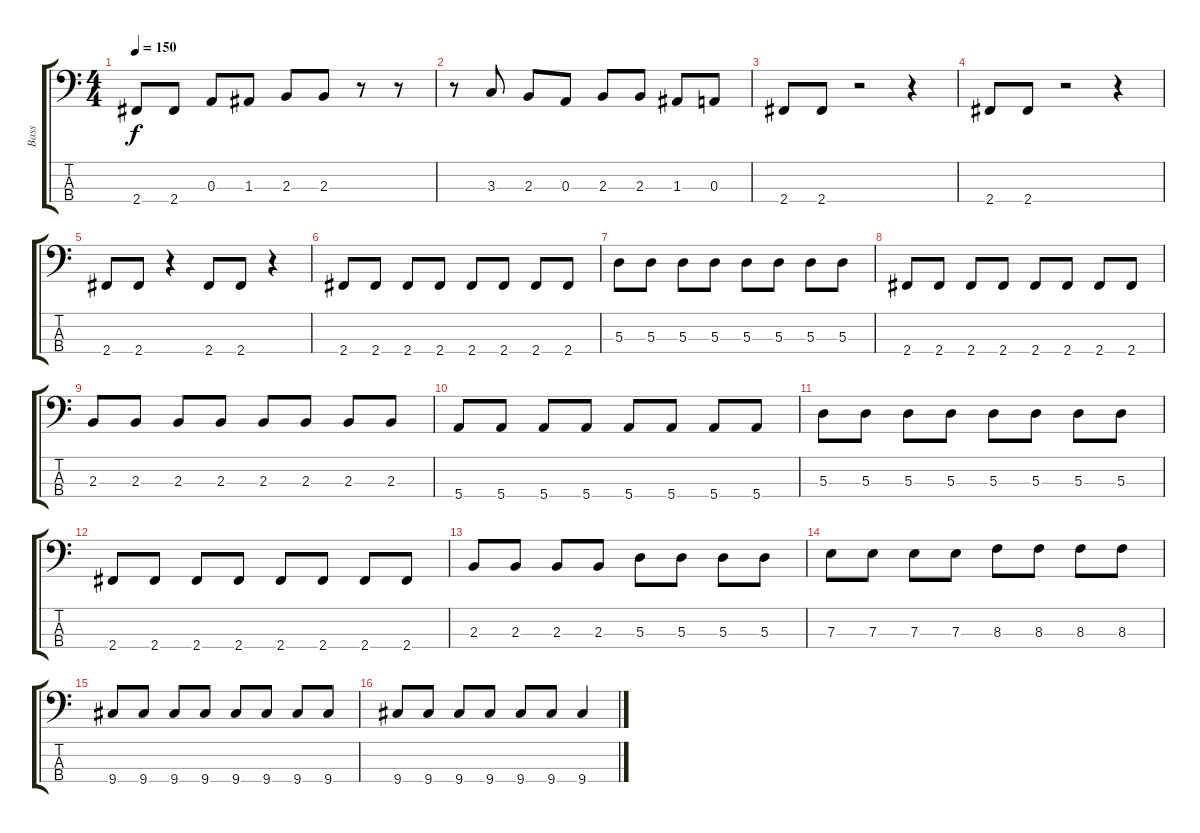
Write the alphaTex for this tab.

\track ("Bass" "Bass") {instrument electricbasspick}
\staff {score tabs}
\tuning (G2 D2 A1 E1) {hide}
\ts (4 4)
\tempo 150
\clef f4
\ks c
2.4.8{dy f} 2.4.8 0.3.8 1.3.8 2.3.8 2.3.8 r.8 r.8 |
r.8 3.3.8 2.3.8 0.3.8 2.3.8 2.3.8 1.3.8 0.3.8 |
2.4.8 2.4.8 r.2 r.4 |
2.4.8 2.4.8 r.2 r.4 |
2.4.8 2.4.8 r.4 2.4.8 2.4.8 r.4 |
2.4.8 2.4.8 2.4.8 2.4.8 2.4.8 2.4.8 2.4.8 2.4.8 |
5.3.8 5.3.8 5.3.8 5.3.8 5.3.8 5.3.8 5.3.8 5.3.8 |
2.4.8 2.4.8 2.4.8 2.4.8 2.4.8 2.4.8 2.4.8 2.4.8 |
2.3.8 2.3.8 2.3.8 2.3.8 2.3.8 2.3.8 2.3.8 2.3.8 |
5.4.8 5.4.8 5.4.8 5.4.8 5.4.8 5.4.8 5.4.8 5.4.8 |
5.3.8 5.3.8 5.3.8 5.3.8 5.3.8 5.3.8 5.3.8 5.3.8 |
2.4.8 2.4.8 2.4.8 2.4.8 2.4.8 2.4.8 2.4.8 2.4.8 |
2.3.8 2.3.8 2.3.8 2.3.8 5.3.8 5.3.8 5.3.8 5.3.8 |
7.3.8 7.3.8 7.3.8 7.3.8 8.3.8 8.3.8 8.3.8 8.3.8 |
9.4.8 9.4.8 9.4.8 9.4.8 9.4.8 9.4.8 9.4.8 9.4.8 |
9.4.8 9.4.8 9.4.8 9.4.8 9.4.8 9.4.8 9.4{ss}.4
